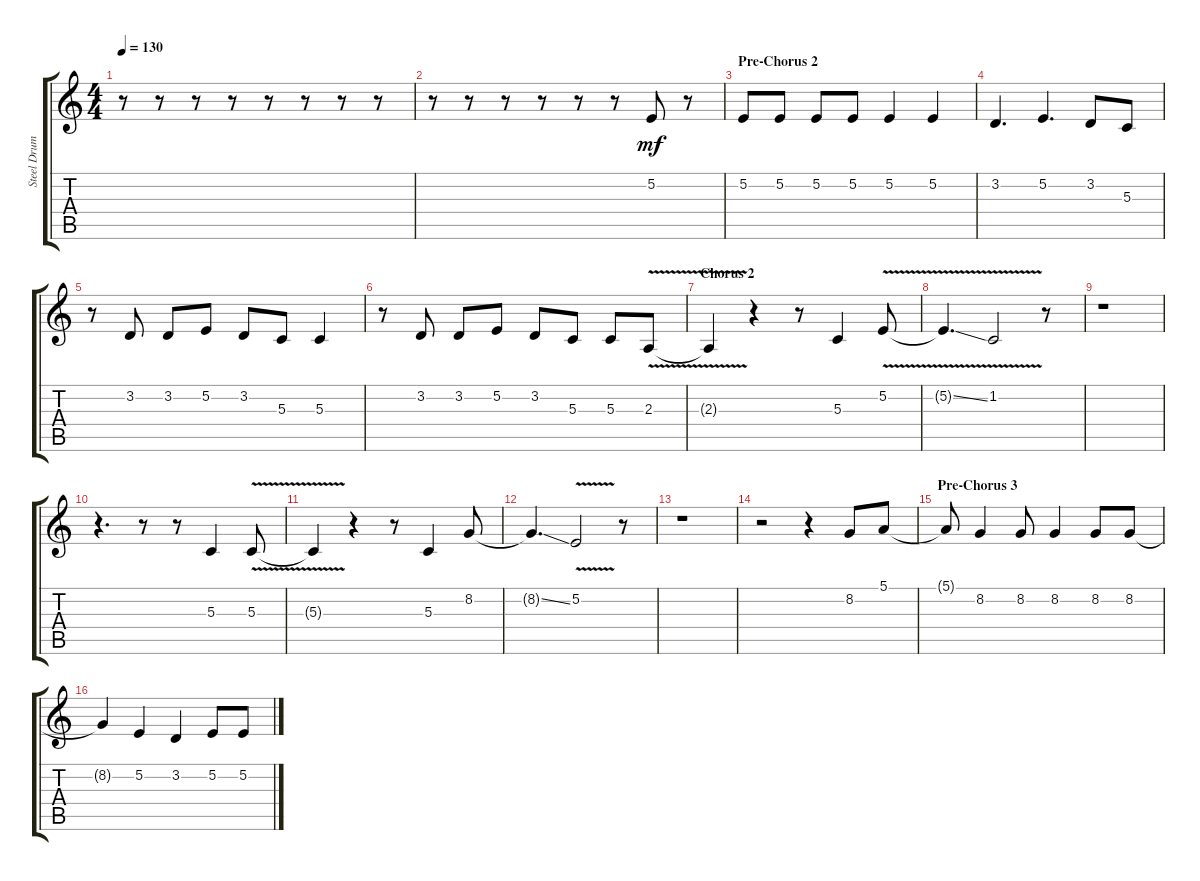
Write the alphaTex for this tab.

\track ("Steel Drums" "Steel Drum") {instrument steeldrums}
\staff {score tabs}
\tuning (E4 B3 G3 D3 A2 E2) {hide}
\ts (4 4)
\tempo 130
\clef g2
\ks c
r.8{dy mf} r.8 r.8 r.8 r.8 r.8 r.8 r.8 |
r.8 r.8 r.8 r.8 r.8 r.8 5.2.8 r.8 |
\section ("" "Pre-Chorus 2")
5.2.8 5.2.8 5.2.8 5.2.8 5.2.4 5.2.4 |
3.2.4{d} 5.2.4{d} 3.2.8 5.3.8 |
r.8 3.2.8 3.2.8 5.2.8 3.2.8 5.3.8 5.3.4 |
r.8 3.2.8 3.2.8 5.2.8 3.2.8 5.3.8 5.3.8 2.3{v}.8 |
\section ("" "Chorus 2")
2.3{v t}.4 r.4 r.8 5.3.4 5.2{v}.8 |
5.2{ss t}.4{d} 1.2{v}.2 r.8 |
r.1 |
r.4{d} r.8 r.8 5.3.4 5.3{v}.8 |
5.3{v t}.4 r.4 r.8 5.3.4 8.2.8 |
8.2{ss t}.4{d} 5.2{v}.2 r.8 |
r.1 |
r.2 r.4 8.2.8 5.1.8 |
\section ("" "Pre-Chorus 3")
5.1{t}.8 8.2.4 8.2.8 8.2.4 8.2.8 8.2.8 |
8.2{t}.4 5.2.4 3.2.4 5.2.8 5.2.8
